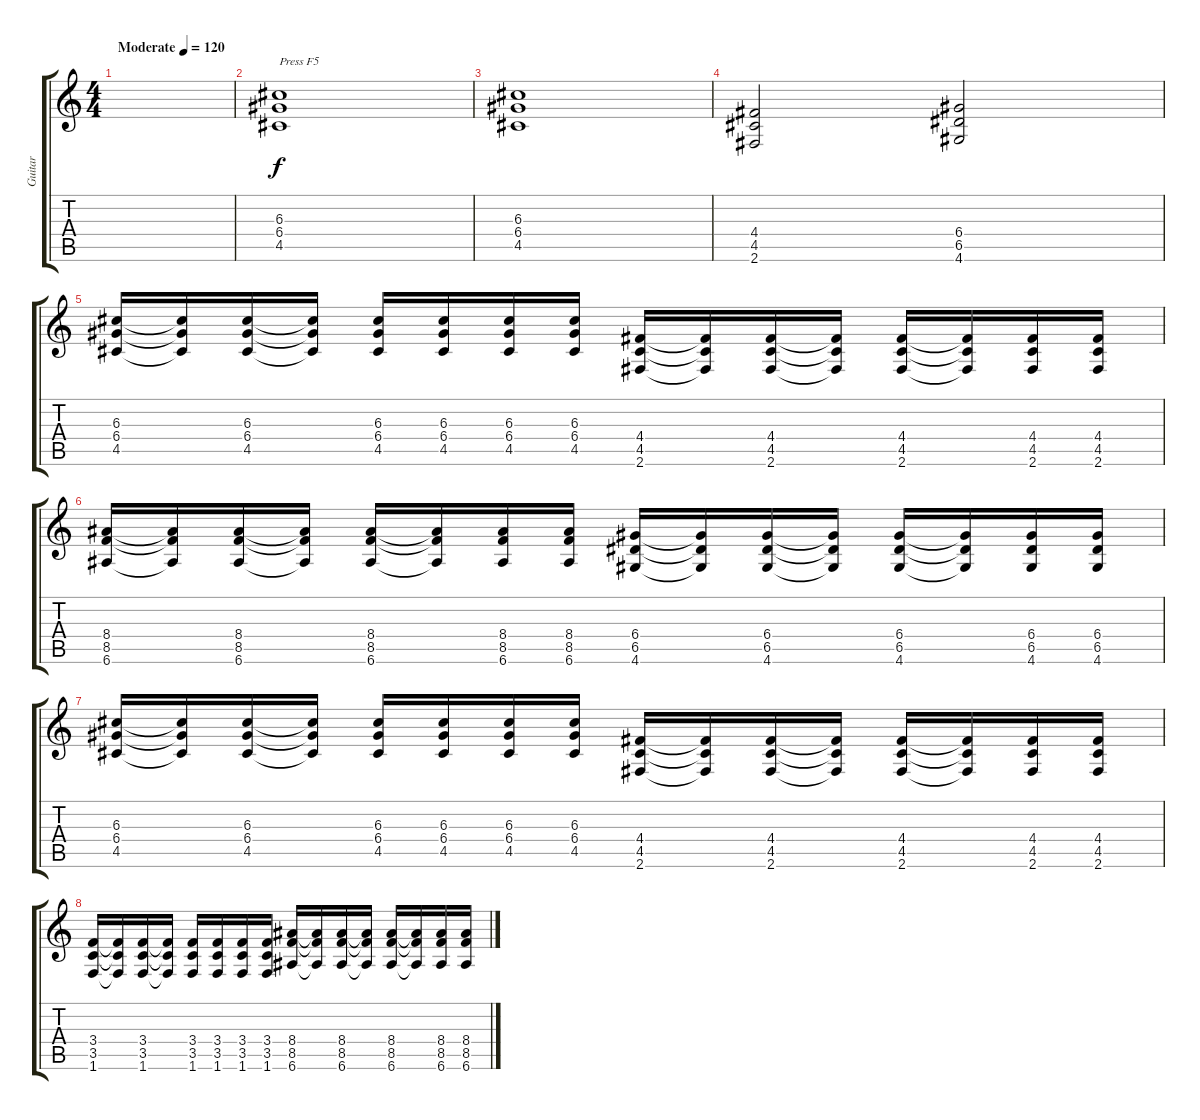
\track ("Guitar" "Guitar") {instrument distortionguitar}
\staff {score tabs}
\tuning (E4 B3 G3 D3 A2 E2) {hide}
\ts (4 4)
\tempo (120 "Moderate")
\clef g2
\ks c
|
(6.3 6.4 4.5).1{txt "Press F5"} |
(6.3 6.4 4.5).1 |
(4.4 4.5 2.6).2 (6.4 6.5 4.6).2 |
(6.3 6.4 4.5).16 (6.3{t} 6.4{t} 4.5{t}).16 (6.3 6.4 4.5).16 (6.3{t} 6.4{t} 4.5{t}).16 (6.3 6.4 4.5).16 (6.3 6.4 4.5).16 (6.3 6.4 4.5).16 (6.3 6.4 4.5).16 (4.4 4.5 2.6).16 (4.4{t} 4.5{t} 2.6{t}).16 (4.4 4.5 2.6).16 (4.4{t} 4.5{t} 2.6{t}).16 (4.4 4.5 2.6).16 (4.4{t} 4.5{t} 2.6{t}).16 (4.4 4.5 2.6).16 (4.4 4.5 2.6).16 |
(8.4 8.5 6.6).16 (8.4{t} 8.5{t} 6.6{t}).16 (8.4 8.5 6.6).16 (8.4{t} 8.5{t} 6.6{t}).16 (8.4 8.5 6.6).16 (8.4{t} 8.5{t} 6.6{t}).16 (8.4 8.5 6.6).16 (8.4 8.5 6.6).16 (6.4 6.5 4.6).16 (6.4{t} 6.5{t} 4.6{t}).16 (6.4 6.5 4.6).16 (6.4{t} 6.5{t} 4.6{t}).16 (6.4 6.5 4.6).16 (6.4{t} 6.5{t} 4.6{t}).16 (6.4 6.5 4.6).16 (6.4 6.5 4.6).16 |
(6.3 6.4 4.5).16 (6.3{t} 6.4{t} 4.5{t}).16 (6.3 6.4 4.5).16 (6.3{t} 6.4{t} 4.5{t}).16 (6.3 6.4 4.5).16 (6.3 6.4 4.5).16 (6.3 6.4 4.5).16 (6.3 6.4 4.5).16 (4.4 4.5 2.6).16 (4.4{t} 4.5{t} 2.6{t}).16 (4.4 4.5 2.6).16 (4.4{t} 4.5{t} 2.6{t}).16 (4.4 4.5 2.6).16 (4.4{t} 4.5{t} 2.6{t}).16 (4.4 4.5 2.6).16 (4.4 4.5 2.6).16 |
(3.4 3.5 1.6).16 (3.4{t} 3.5{t} 1.6{t}).16 (3.4 3.5 1.6).16 (3.4{t} 3.5{t} 1.6{t}).16 (3.4 3.5 1.6).16 (3.4 3.5 1.6).16 (3.4 3.5 1.6).16 (3.4 3.5 1.6).16 (8.4 8.5 6.6).16 (8.4{t} 8.5{t} 6.6{t}).16 (8.4 8.5 6.6).16 (8.4{t} 8.5{t} 6.6{t}).16 (8.4 8.5 6.6).16 (8.4{t} 8.5{t} 6.6{t}).16 (8.4 8.5 6.6).16 (8.4 8.5 6.6).16
